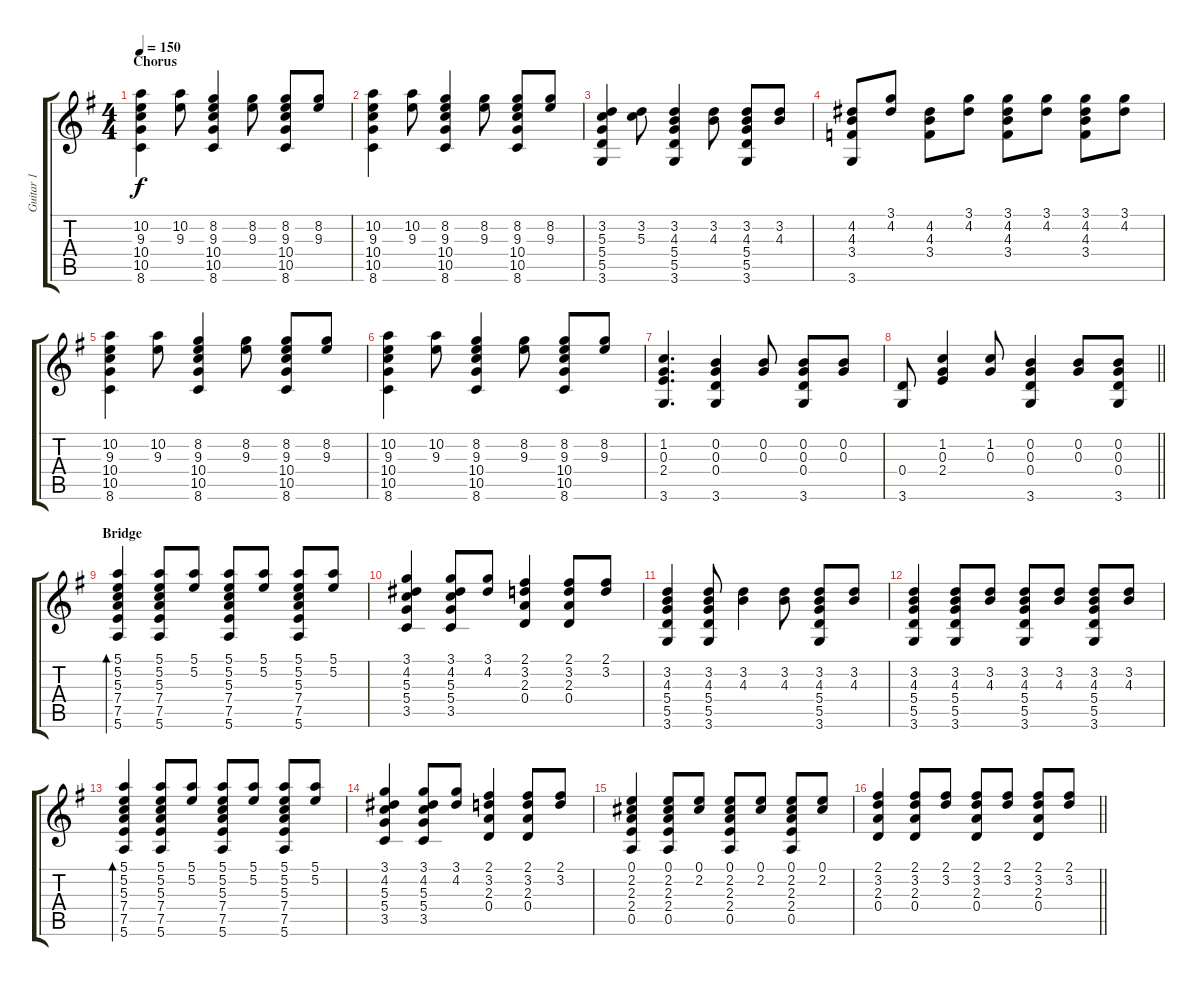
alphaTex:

\track ("Guitar 1" "Guitar 1") {instrument electricguitarclean}
\staff {score tabs}
\tuning (E4 B3 G3 D3 A2 E2) {hide}
\ts (4 4)
\section ("" "Chorus")
\tempo 150
\clef g2
\ks g
(10.2 9.3 10.4 10.5 8.6).4{dy f} (10.2 9.3).8 (8.2 9.3 10.4 10.5 8.6).4 (8.2 9.3).8 (8.2 9.3 10.4 10.5 8.6).8 (8.2 9.3).8 |
(10.2 9.3 10.4 10.5 8.6).4 (10.2 9.3).8 (8.2 9.3 10.4 10.5 8.6).4 (8.2 9.3).8 (8.2 9.3 10.4 10.5 8.6).8 (8.2 9.3).8 |
(3.2 5.3 5.4 5.5 3.6).4 (3.2 5.3).8 (3.2 4.3 5.4 5.5 3.6).4 (3.2 4.3).8 (3.2 4.3 5.4 5.5 3.6).8 (3.2 4.3).8 |
(4.2 4.3 3.4 3.6).8 (3.1 4.2).8 (4.2 4.3 3.4).8 (3.1 4.2).8 (3.1 4.2 4.3 3.4).8 (3.1 4.2).8 (3.1 4.2 4.3 3.4).8 (3.1 4.2).8 |
(10.2 9.3 10.4 10.5 8.6).4 (10.2 9.3).8 (8.2 9.3 10.4 10.5 8.6).4 (8.2 9.3).8 (8.2 9.3 10.4 10.5 8.6).8 (8.2 9.3).8 |
(10.2 9.3 10.4 10.5 8.6).4 (10.2 9.3).8 (8.2 9.3 10.4 10.5 8.6).4 (8.2 9.3).8 (8.2 9.3 10.4 10.5 8.6).8 (8.2 9.3).8 |
(1.2 0.3 2.4 3.6).4{d} (0.2 0.3 0.4 3.6).4 (0.2 0.3).8 (0.2 0.3 0.4 3.6).8 (0.2 0.3).8 |
\barLineRight lightlight
(0.4 3.6).8 (1.2 0.3 2.4).4 (1.2 0.3).8 (0.2 0.3 0.4 3.6).4 (0.2 0.3).8 (0.2 0.3 0.4 3.6).8 |
\section ("" "Bridge")
(5.1 5.2 5.3 7.4 7.5 5.6).4{bd 60} (5.1 5.2 5.3 7.4 7.5 5.6).8 (5.1 5.2).8 (5.1 5.2 5.3 7.4 7.5 5.6).8 (5.1 5.2).8 (5.1 5.2 5.3 7.4 7.5 5.6).8 (5.1 5.2).8 |
(3.1 4.2 5.3 5.4 3.5).4 (3.1 4.2 5.3 5.4 3.5).8 (3.1 4.2).8 (2.1 3.2 2.3 0.4).4 (2.1 3.2 2.3 0.4).8 (2.1 3.2).8 |
(3.2 4.3 5.4 5.5 3.6).4 (3.2 4.3 5.4 5.5 3.6).8 (3.2 4.3).4 (3.2 4.3).8 (3.2 4.3 5.4 5.5 3.6).8 (3.2 4.3).8 |
(3.2 4.3 5.4 5.5 3.6).4 (3.2 4.3 5.4 5.5 3.6).8 (3.2 4.3).8 (3.2 4.3 5.4 5.5 3.6).8 (3.2 4.3).8 (3.2 4.3 5.4 5.5 3.6).8 (3.2 4.3).8 |
(5.1 5.2 5.3 7.4 7.5 5.6).4{bd 60} (5.1 5.2 5.3 7.4 7.5 5.6).8 (5.1 5.2).8 (5.1 5.2 5.3 7.4 7.5 5.6).8 (5.1 5.2).8 (5.1 5.2 5.3 7.4 7.5 5.6).8 (5.1 5.2).8 |
(3.1 4.2 5.3 5.4 3.5).4 (3.1 4.2 5.3 5.4 3.5).8 (3.1 4.2).8 (2.1 3.2 2.3 0.4).4 (2.1 3.2 2.3 0.4).8 (2.1 3.2).8 |
(0.1 2.2 2.3 2.4 0.5).4 (0.1 2.2 2.3 2.4 0.5).8 (0.1 2.2).8 (0.1 2.2 2.3 2.4 0.5).8 (0.1 2.2).8 (0.1 2.2 2.3 2.4 0.5).8 (0.1 2.2).8 |
\barLineRight lightlight
(2.1 3.2 2.3 0.4).4 (2.1 3.2 2.3 0.4).8 (2.1 3.2).8 (2.1 3.2 2.3 0.4).8 (2.1 3.2).8 (2.1 3.2 2.3 0.4).8 (2.1 3.2).8
